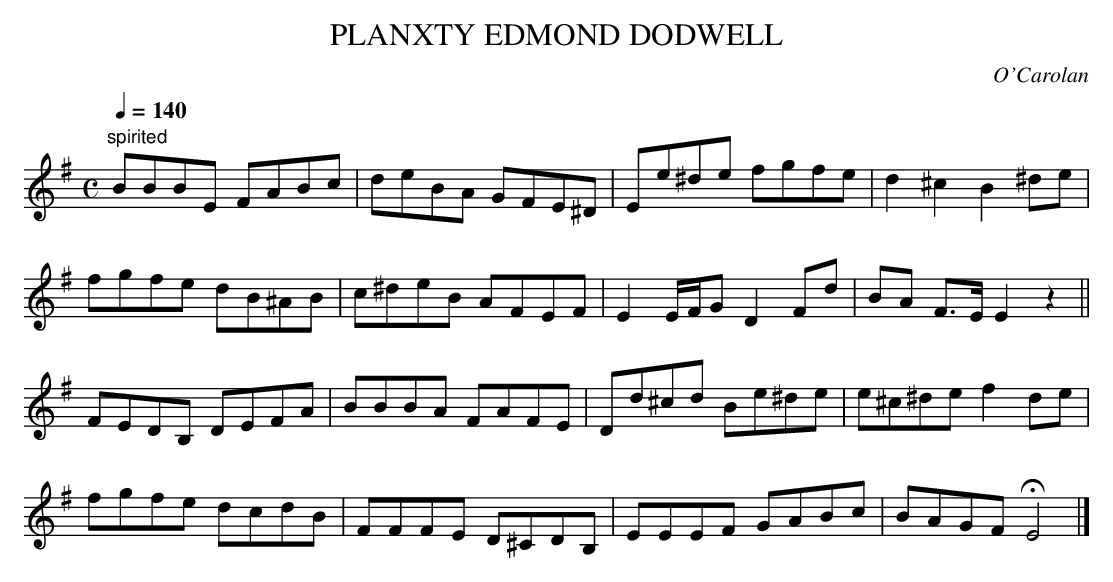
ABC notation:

X:1
T:PLANXTY EDMOND DODWELL
C:O'Carolan
Q:1/4=140
M:C
L:1/8
K:Em % source key Dm
"spirited"
BBBE FABc|deBA GFE^D|Ee^de fgfe|d2 ^c2B2^de|
fgfe dB^AB|c^deB AFEF|E2E/F/G D2Fd|BA F3/E/ E2z2||
FEDB, DEFA|BBBA FAFE|Dd^cd Be^de|e^c^de f2de|
fgfe dcdB|FFFE D^CDB,|EEEF GABc|BAGF HE4|]
